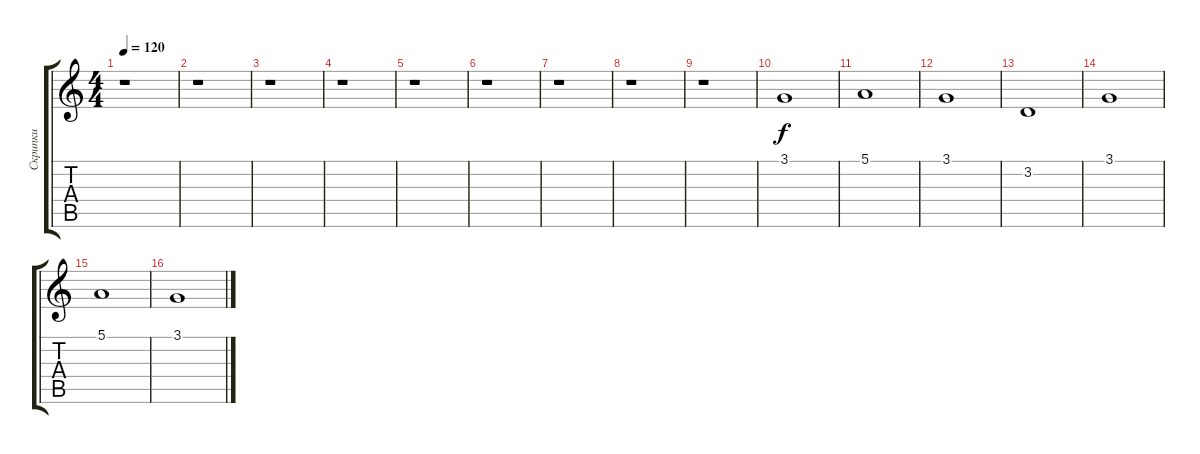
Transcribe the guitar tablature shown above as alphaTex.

\track ("Скрипки" "Скрипки") {instrument synthstrings1}
\staff {score tabs}
\tuning (E4 B3 G3 D3 A2 E2) {hide}
\ts (4 4)
\tempo 120
\clef g2
\ks c
r.1{dy f} |
r.1 |
r.1 |
r.1 |
r.1 |
r.1 |
r.1 |
r.1 |
r.1 |
3.1.1 |
5.1.1 |
3.1.1 |
3.2.1 |
3.1.1 |
5.1.1 |
3.1.1
